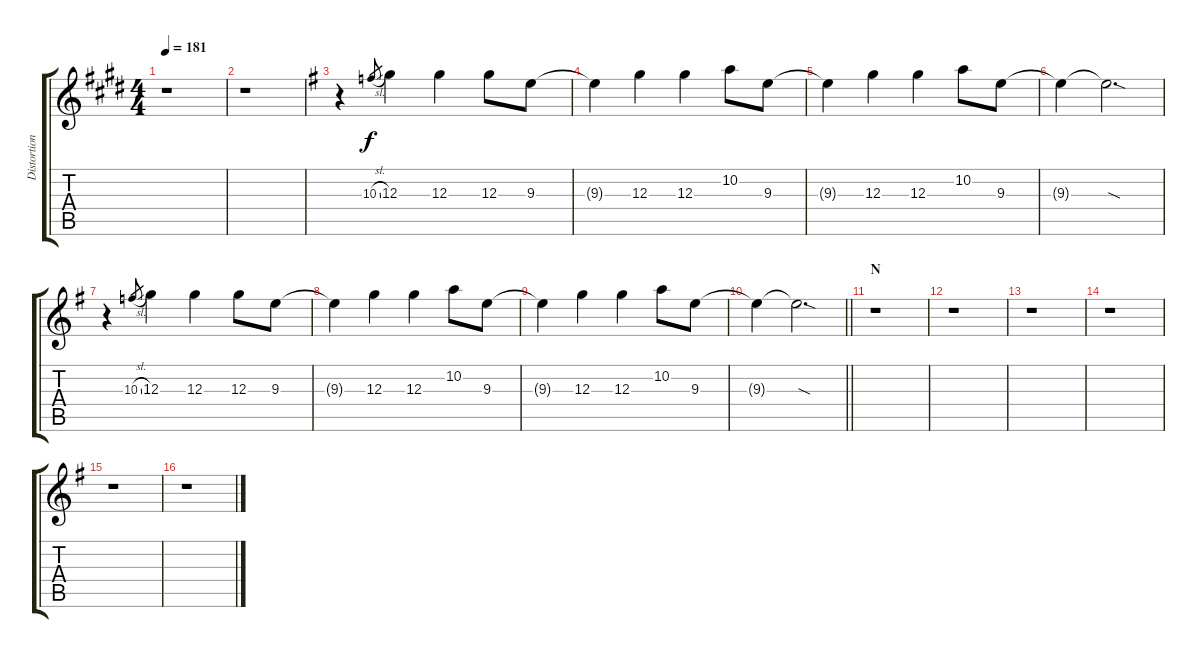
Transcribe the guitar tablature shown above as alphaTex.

\track ("Distortion 6" "Distortion") {instrument distortionguitar}
\staff {score tabs}
\tuning (E4 B3 G3 D3 A2 E2) {hide}
\ts (4 4)
\tempo 181
\clef g2
\ks e
r.1{dy f} |
r.1 |
\ks g
r.4 10.3{sl}.8{gr} 12.3.4 12.3.4 12.3.8 9.3.8 |
9.3{t}.4 12.3.4 12.3.4 10.2.8 9.3.8 |
9.3{t}.4 12.3.4 12.3.4 10.2.8 9.3.8 |
9.3{t}.4 9.3{sod t}.2{d} |
r.4 10.3{sl}.8{gr} 12.3.4 12.3.4 12.3.8 9.3.8 |
9.3{t}.4 12.3.4 12.3.4 10.2.8 9.3.8 |
9.3{t}.4 12.3.4 12.3.4 10.2.8 9.3.8 |
\barLineRight lightlight
9.3{t}.4 9.3{sod t}.2{d} |
\section ("" "N")
r.1 |
r.1 |
r.1 |
r.1 |
r.1 |
r.1
